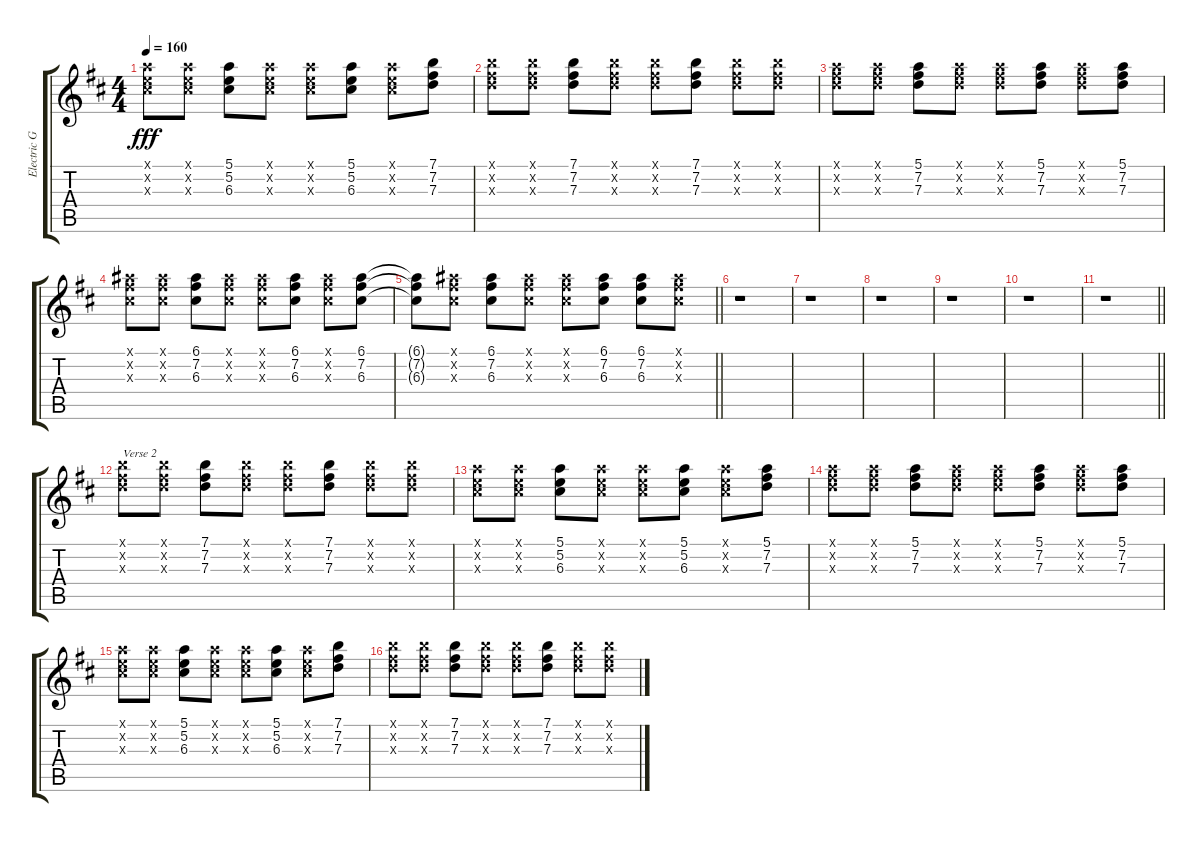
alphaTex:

\track ("Electric Guitar 2 (Nick)" "Electric G") {instrument overdrivenguitar}
\staff {score tabs}
\tuning (E4 B3 G3 D3 A2 E2) {hide}
\ts (4 4)
\tempo 160
\clef g2
\ks d
(5.1{x} 5.2{x} 6.3{x}).8{dy fff} (5.1{x} 5.2{x} 6.3{x}).8 (5.1 5.2 6.3).8 (5.1{x} 5.2{x} 6.3{x}).8 (5.1{x} 5.2{x} 6.3{x}).8 (5.1 5.2 6.3).8 (5.1{x} 5.2{x} 6.3{x}).8 (7.1 7.2 7.3).8 |
(7.1{x} 7.2{x} 7.3{x}).8 (7.1{x} 7.2{x} 7.3{x}).8 (7.1 7.2 7.3).8 (7.1{x} 7.2{x} 7.3{x}).8 (7.1{x} 7.2{x} 7.3{x}).8 (7.1 7.2 7.3).8 (7.1{x} 7.2{x} 7.3{x}).8 (7.1{x} 7.2{x} 7.3{x}).8 |
(5.1{x} 7.2{x} 7.3{x}).8 (5.1{x} 7.2{x} 7.3{x}).8 (5.1 7.2 7.3).8 (5.1{x} 7.2{x} 7.3{x}).8 (5.1{x} 7.2{x} 7.3{x}).8 (5.1 7.2 7.3).8 (5.1{x} 7.2{x} 7.3{x}).8 (5.1 7.2 7.3).8 |
(6.1{x} 7.2{x} 6.3{x}).8 (6.1{x} 7.2{x} 6.3{x}).8 (6.1 7.2 6.3).8 (6.1{x} 7.2{x} 6.3{x}).8 (6.1{x} 7.2{x} 6.3{x}).8 (6.1 7.2 6.3).8 (6.1{x} 7.2{x} 6.3{x}).8 (6.1 7.2 6.3).8 |
\barLineRight lightlight
(6.1{t} 7.2{t} 6.3{t}).8 (6.1{x} 7.2{x} 6.3{x}).8 (6.1 7.2 6.3).8 (6.1{x} 7.2{x} 6.3{x}).8 (6.1{x} 7.2{x} 6.3{x}).8 (6.1 7.2 6.3).8 (6.1 7.2 6.3).8 (6.1{x} 7.2{x} 6.3{x}).8 |
r.1 |
r.1 |
r.1 |
r.1 |
r.1 |
\barLineRight lightlight
r.1 |
(7.1{x} 7.2{x} 7.3{x}).8{txt "Verse 2"} (7.1{x} 7.2{x} 7.3{x}).8 (7.1 7.2 7.3).8 (7.1{x} 7.2{x} 7.3{x}).8 (7.1{x} 7.2{x} 7.3{x}).8 (7.1 7.2 7.3).8 (7.1{x} 7.2{x} 7.3{x}).8 (7.1{x} 7.2{x} 7.3{x}).8 |
(5.1{x} 5.2{x} 6.3{x}).8 (5.1{x} 5.2{x} 6.3{x}).8 (5.1 5.2 6.3).8 (5.1{x} 5.2{x} 6.3{x}).8 (5.1{x} 5.2{x} 6.3{x}).8 (5.1 5.2 6.3).8 (5.1{x} 5.2{x} 6.3{x}).8 (5.1 7.2 7.3).8 |
(5.1{x} 7.2{x} 7.3{x}).8 (5.1{x} 7.2{x} 7.3{x}).8 (5.1 7.2 7.3).8 (5.1{x} 7.2{x} 7.3{x}).8 (5.1{x} 7.2{x} 7.3{x}).8 (5.1 7.2 7.3).8 (5.1{x} 7.2{x} 7.3{x}).8 (5.1 7.2 7.3).8 |
(5.1{x} 5.2{x} 6.3{x}).8 (5.1{x} 5.2{x} 6.3{x}).8 (5.1 5.2 6.3).8 (5.1{x} 5.2{x} 6.3{x}).8 (5.1{x} 5.2{x} 6.3{x}).8 (5.1 5.2 6.3).8 (5.1{x} 5.2{x} 6.3{x}).8 (7.1 7.2 7.3).8 |
(7.1{x} 7.2{x} 7.3{x}).8 (7.1{x} 7.2{x} 7.3{x}).8 (7.1 7.2 7.3).8 (7.1{x} 7.2{x} 7.3{x}).8 (7.1{x} 7.2{x} 7.3{x}).8 (7.1 7.2 7.3).8 (7.1{x} 7.2{x} 7.3{x}).8 (7.1{x} 7.2{x} 7.3{x}).8
